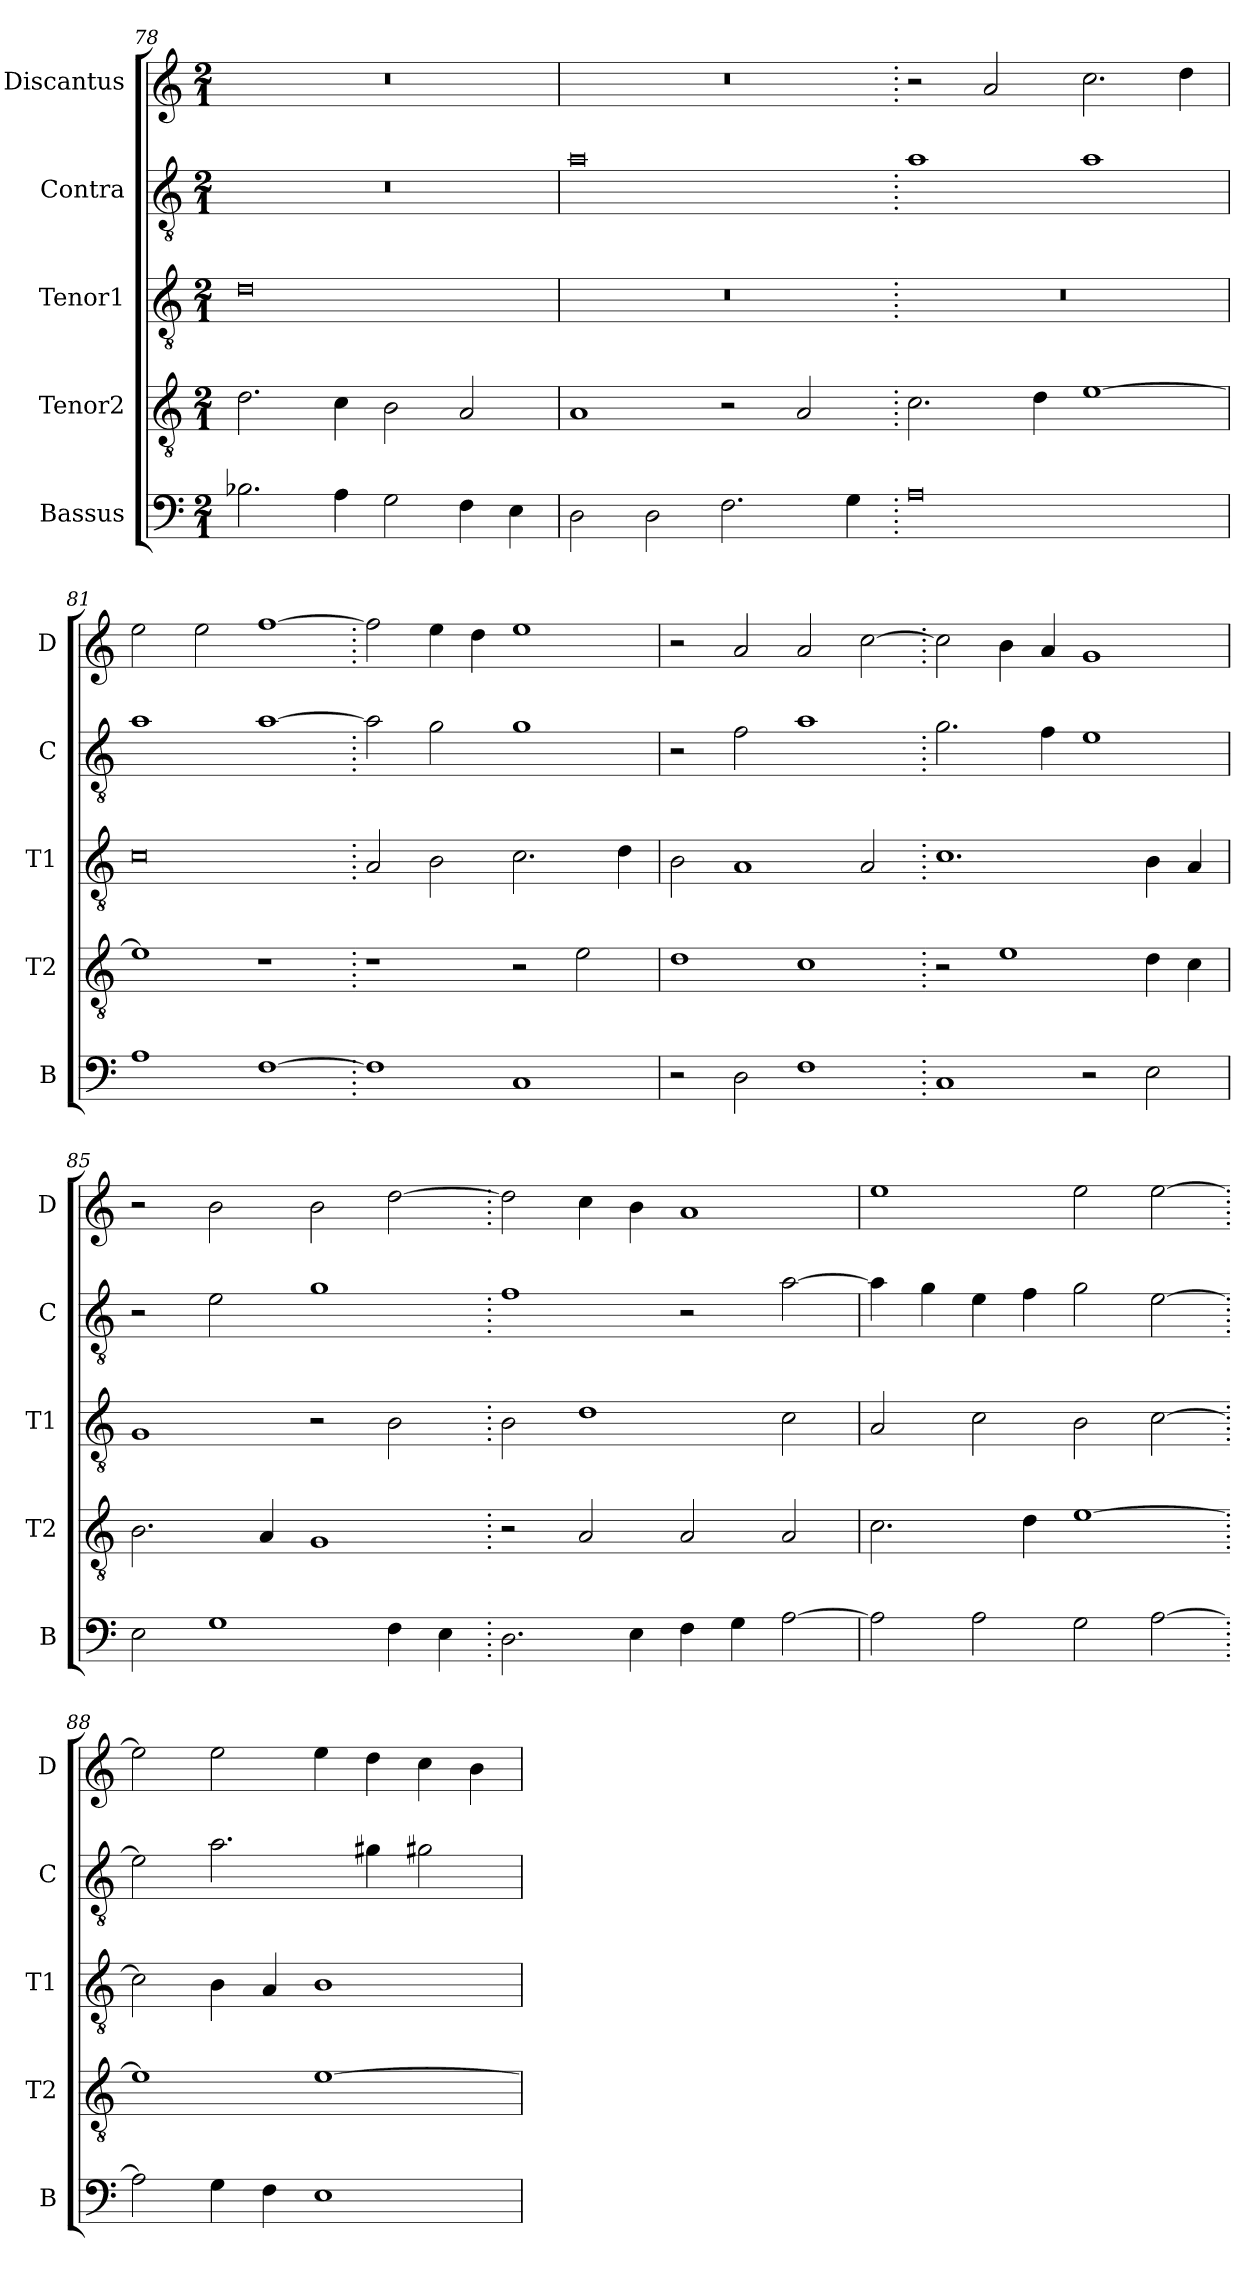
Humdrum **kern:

**kern	**kern	**kern	**kern	**kern
*part5	*part4	*part3	*part2	*part1
*staff5	*staff4	*staff3	*staff2	*staff1
*I"Bassus	*I"Tenor2	*I"Tenor1	*I"Contra	*I"Discantus
*I'B	*I'T2	*I'T1	*I'C	*I'D
*clefF4	*clefGv2	*clefGv2	*clefGv2	*clefG2
*k[]	*k[]	*k[]	*k[]	*k[]
*M2/1	*M2/1	*M2/1	*M2/1	*M2/1
=78	=78	=78	=78	=78
2.B-X\	2.d\	0d	0r	0r
4A\	4c\	.	.	.
2G\	2B\	.	.	.
4F\	2A/	.	.	.
4E\	.	.	.	.
=79	=79	=79	=79	=79
2D\	1A	0r	0a	0r
2D\	.	.	.	.
2.F\	2r	.	.	.
.	2A/	.	.	.
4G\	.	.	.	.
=80.	=80.	=80.	=80.	=80.
0A	2.c\	0r	1a	2r
.	.	.	.	2a/
.	4d\	.	.	.
.	[1e	.	1a	2.cc\
.	.	.	.	4dd\
=81	=81	=81	=81	=81
1A	1e]	0c	1a	2ee\
.	.	.	.	2ee\
[1F	1r	.	[1a	[1ff
=82.	=82.	=82.	=82.	=82.
1F]	1r	2A/	2a\]	2ff\]
.	.	2B\	2g\	4ee\
.	.	.	.	4dd\
1C	2r	2.c\	1g	1ee
.	2e\	.	.	.
.	.	4d\	.	.
=83	=83	=83	=83	=83
2r	1d	2B\	2r	2r
2D\	.	1A	2f\	2a/
1F	1c	.	1a	2a/
.	.	2A/	.	[2cc\
=84.	=84.	=84.	=84.	=84.
1C	2r	1.c	2.g\	2cc\]
.	1e	.	.	4b\
.	.	.	4f\	4a/
2r	.	.	1e	1g
2E\	4d\	4B\	.	.
.	4c\	4A/	.	.
=85	=85	=85	=85	=85
2E\	2.B\	1G	2r	2r
1G	.	.	2e\	2b\
.	4A/	.	.	.
.	1G	2r	1g	2b\
4F\	.	2B\	.	[2dd\
4E\	.	.	.	.
=86.	=86.	=86.	=86.	=86.
2.D\	2r	2B\	1f	2dd\]
.	2A/	1d	.	4cc\
4E\	.	.	.	4b\
4F\	2A/	.	2r	1a
4G\	.	.	.	.
[2A\	2A/	2c\	[2a\	.
=87	=87	=87	=87	=87
2A\]	2.c\	2A/	4a\]	1ee
.	.	.	4g\	.
2A\	.	2c\	4e\	.
.	4d\	.	4f\	.
2G\	[1e	2B\	2g\	2ee\
[2A\	.	[2c\	[2e\	[2ee\
=88.	=88.	=88.	=88.	=88.
2A\]	1e]	2c\]	2e\]	2ee\]
4G\	.	4B\	2.a\	2ee\
4F\	.	4A/	.	.
1E	[1e	1B	.	4ee\
.	.	.	4g#X\	4dd\
.	.	.	2g#X\	4cc\
.	.	.	.	4b\
=	=	=	=	=
*-	*-	*-	*-	*-
